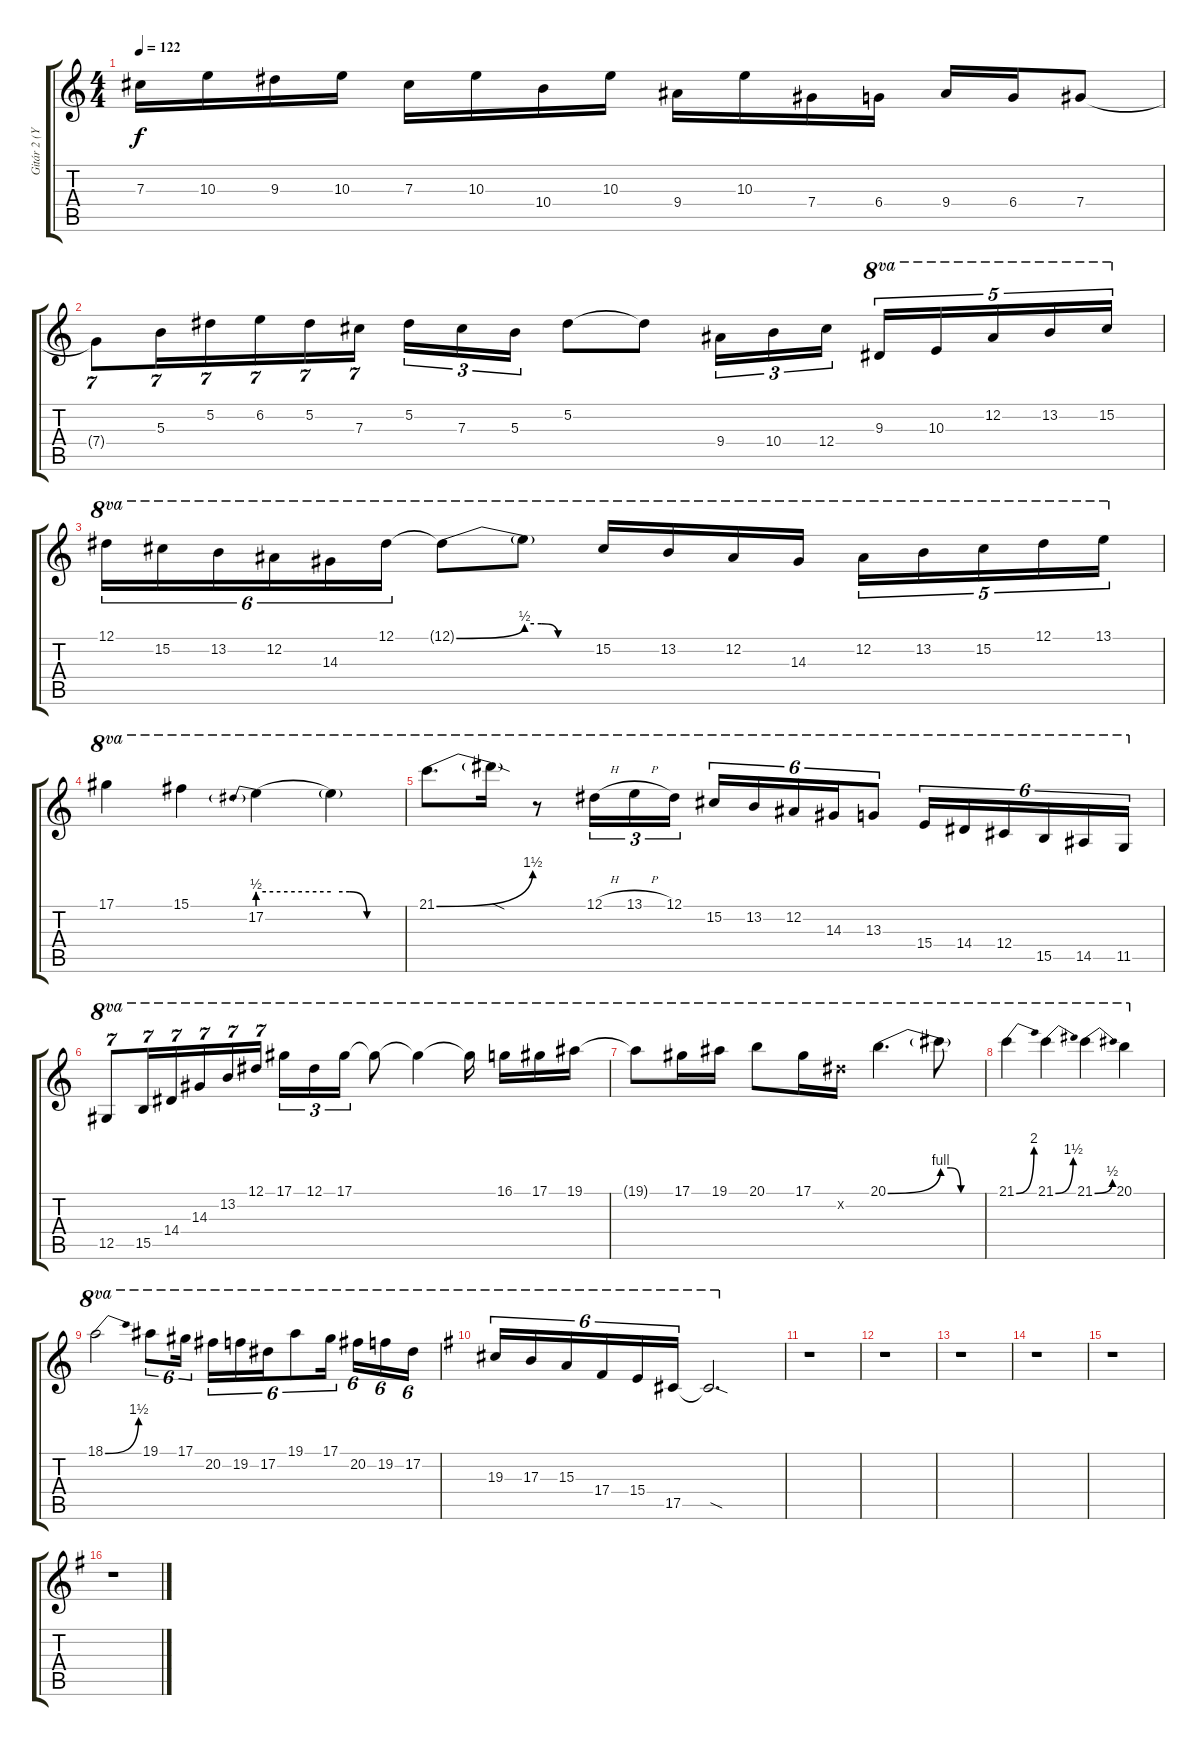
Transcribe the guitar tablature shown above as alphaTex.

\track ("Gitár 2 (Yngwie Malmsteen)" "Gitár 2 (Y") {instrument distortionguitar}
\staff {score tabs}
\tuning (Eb4 Bb3 Gb3 Db3 Ab2 Eb2) {hide}
\ts (4 4)
\tempo 122
\clef g2
\ks c
7.3.16{dy f} 10.3.16 9.3.16 10.3.16 7.3.16 10.3.16 10.4.16 10.3.16 9.4.16 10.3.16 7.4.16 6.4.16 9.4.16 6.4.16 7.4.8 |
7.4{t}.8{tu (7 4)} 5.3.16{tu (7 4)} 5.2.16{tu (7 4)} 6.2.16{tu (7 4)} 5.2.16{tu (7 4)} 7.3.16{tu (7 4)} 5.2.16{tu (3 2)} 7.3.16{tu (3 2)} 5.3.16{tu (3 2)} 5.2.8 5.2{t}.8 9.4.16{tu (3 2)} 10.4.16{tu (3 2)} 12.4.16{tu (3 2)} 9.3.16{tu (5 4) ot 8va} 10.3.16{tu (5 4) ot 8va} 12.2.16{tu (5 4) ot 8va} 13.2.16{tu (5 4) ot 8va} 15.2.16{tu (5 4) ot 8va} |
12.1.16{tu (6 4) ot 8va} 15.2.16{tu (6 4) ot 8va} 13.2.16{tu (6 4) ot 8va} 12.2.16{tu (6 4) ot 8va} 14.3.16{tu (6 4) ot 8va} 12.1.16{tu (6 4) ot 8va} 12.1{be (bend 0 0 60 2) t}.8{ot 8va} 12.1{be (custom 0 2 15 2 30 0 60 0) t}.8{ot 8va} 15.2.16{ot 8va} 13.2.16{ot 8va} 12.2.16{ot 8va} 14.3.16{ot 8va} 12.2.16{tu (5 4) ot 8va} 13.2.16{tu (5 4) ot 8va} 15.2.16{tu (5 4) ot 8va} 12.1.16{tu (5 4) ot 8va} 13.1.16{tu (5 4) ot 8va} |
17.1.4{ot 8va} 15.1.4{ot 8va} 17.2{be (prebend 0 2 60 2)}.4{ot 8va} 17.2{be (custom 0 2 15 2 30 0 60 0) t}.4{ot 8va} |
21.1{be (bend 0 0 60 6)}.8{d ot 8va} 21.1{sod t}.16{ot 8va} r.8{ot 8va} 12.1{h}.16{tu (3 2) ot 8va} 13.1{h}.16{tu (3 2) ot 8va} 12.1.16{tu (3 2) ot 8va} 15.2.16{tu (6 4) ot 8va} 13.2.16{tu (6 4) ot 8va} 12.2.16{tu (6 4) ot 8va} 14.3.16{tu (6 4) ot 8va} 13.3.8{tu (6 4) ot 8va} 15.4.16{tu (6 4) ot 8va} 14.4.16{tu (6 4) ot 8va} 12.4.16{tu (6 4) ot 8va} 15.5.16{tu (6 4) ot 8va} 14.5.16{tu (6 4) ot 8va} 11.5.16{tu (6 4) ot 8va} |
12.5.8{tu (7 4) ot 8va} 15.5.16{tu (7 4) ot 8va} 14.4.16{tu (7 4) ot 8va} 14.3.16{tu (7 4) ot 8va} 13.2.16{tu (7 4) ot 8va} 12.1.16{tu (7 4) ot 8va} 17.1.16{tu (3 2) ot 8va} 12.1.16{tu (3 2) ot 8va} 17.1.16{tu (3 2) ot 8va} 17.1{t}.8{ot 8va} 17.1{t}.4{ot 8va} 17.1{t}.16{ot 8va} 16.1.16{ot 8va} 17.1.16{ot 8va} 19.1.16{ot 8va} |
19.1{t}.8{ot 8va} 17.1.16{ot 8va} 19.1.16{ot 8va} 20.1.8{ot 8va} 17.1.16{ot 8va} 17.2{x}.16{ot 8va} 20.1{be (bend 0 0 60 4)}.4{d ot 8va} 20.1{be (custom 0 4 15 4 30 0 60 0) t}.8{ot 8va} |
21.1{be (bend 0 0 60 8)}.4{ot 8va} 21.1{be (bend 0 0 60 6)}.4{ot 8va} 21.1{be (bend 0 0 60 2)}.4{ot 8va} 20.1.4{ot 8va} |
18.1{be (bend 0 0 60 6)}.2{ot 8va} 19.1.8{tu (6 4) ot 8va} 17.1.16{tu (6 4) ot 8va} 20.2.16{tu (6 4) ot 8va} 19.2.16{tu (6 4) ot 8va} 17.2.16{tu (6 4) ot 8va} 19.1.8{tu (6 4) ot 8va} 17.1.16{tu (6 4) ot 8va} 20.2.16{tu (6 4) ot 8va} 19.2.16{tu (6 4) ot 8va} 17.2.16{tu (6 4) ot 8va} |
\ks g
19.3.16{tu (6 4) ot 8va} 17.3.16{tu (6 4) ot 8va} 15.3.16{tu (6 4) ot 8va} 17.4.16{tu (6 4) ot 8va} 15.4.16{tu (6 4) ot 8va} 17.5.16{tu (6 4) ot 8va} 17.5{sod t}.2{d ot 8va} |
r.1 |
r.1 |
r.1 |
r.1 |
r.1 |
r.1
